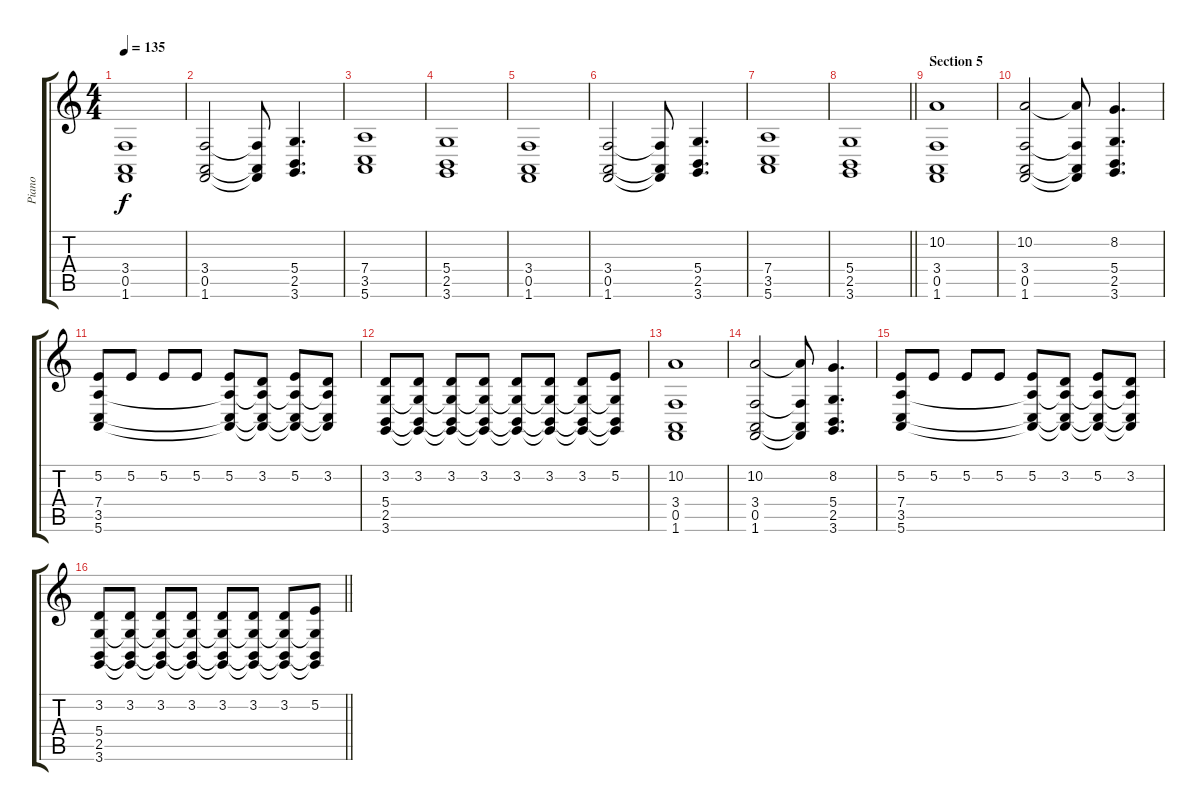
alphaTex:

\track ("Piano" "Piano") {instrument electricpiano1}
\staff {score tabs}
\tuning (E4 B3 G3 D3 A2 E2) {hide}
\ts (4 4)
\tempo 135
\clef g2
\ks c
(3.4 0.5 1.6).1{dy f} |
(3.4 0.5 1.6).2 (3.4{t} 0.5{t} 1.6{t}).8 (5.4 2.5 3.6).4{d} |
(7.4 3.5 5.6).1 |
(5.4 2.5 3.6).1 |
(3.4 0.5 1.6).1 |
(3.4 0.5 1.6).2 (3.4{t} 0.5{t} 1.6{t}).8 (5.4 2.5 3.6).4{d} |
(7.4 3.5 5.6).1 |
\barLineRight lightlight
(5.4 2.5 3.6).1 |
\section ("" "Section 5")
(10.2 3.4 0.5 1.6).1 |
(10.2 3.4 0.5 1.6).2 (10.2{t} 3.4{t} 0.5{t} 1.6{t}).8 (8.2 5.4 2.5 3.6).4{d} |
(5.2 7.4 3.5 5.6).8 5.2.8 5.2.8 5.2.8 (5.2 7.4{t} 3.5{t} 5.6{t}).8 (3.2 7.4{t} 3.5{t} 5.6{t}).8 (5.2 7.4{t} 3.5{t} 5.6{t}).8 (3.2 7.4{t} 3.5{t} 5.6{t}).8 |
(3.2 5.4 2.5 3.6).8 (3.2 5.4{t} 2.5{t} 3.6{t}).8 (3.2 5.4{t} 2.5{t} 3.6{t}).8 (3.2 5.4{t} 2.5{t} 3.6{t}).8 (3.2 5.4{t} 2.5{t} 3.6{t}).8 (3.2 5.4{t} 2.5{t} 3.6{t}).8 (3.2 5.4{t} 2.5{t} 3.6{t}).8 (5.2 5.4{t} 2.5{t} 3.6{t}).8 |
(10.2 3.4 0.5 1.6).1 |
(10.2 3.4 0.5 1.6).2 (10.2{t} 3.4{t} 0.5{t} 1.6{t}).8 (8.2 5.4 2.5 3.6).4{d} |
(5.2 7.4 3.5 5.6).8 5.2.8 5.2.8 5.2.8 (5.2 7.4{t} 3.5{t} 5.6{t}).8 (3.2 7.4{t} 3.5{t} 5.6{t}).8 (5.2 7.4{t} 3.5{t} 5.6{t}).8 (3.2 7.4{t} 3.5{t} 5.6{t}).8 |
\barLineRight lightlight
(3.2 5.4 2.5 3.6).8 (3.2 5.4{t} 2.5{t} 3.6{t}).8 (3.2 5.4{t} 2.5{t} 3.6{t}).8 (3.2 5.4{t} 2.5{t} 3.6{t}).8 (3.2 5.4{t} 2.5{t} 3.6{t}).8 (3.2 5.4{t} 2.5{t} 3.6{t}).8 (3.2 5.4{t} 2.5{t} 3.6{t}).8 (5.2 5.4{t} 2.5{t} 3.6{t}).8
